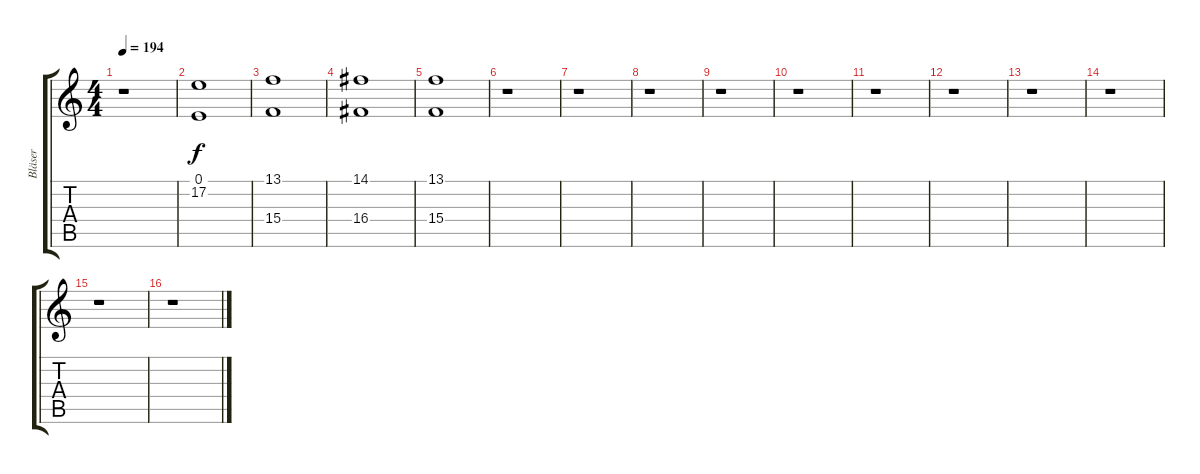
\track ("Bläser" "Bläser") {instrument trombone}
\staff {score tabs}
\tuning (E4 B3 G3 D3 A2 E2) {hide}
\ts (4 4)
\tempo 194
\clef g2
\ks c
r.1{dy f} |
(0.1 17.2).1 |
(13.1 15.4).1 |
(14.1 16.4).1 |
(13.1 15.4).1 |
r.1 |
r.1 |
r.1 |
r.1 |
r.1 |
r.1 |
r.1 |
r.1 |
r.1 |
r.1 |
r.1
